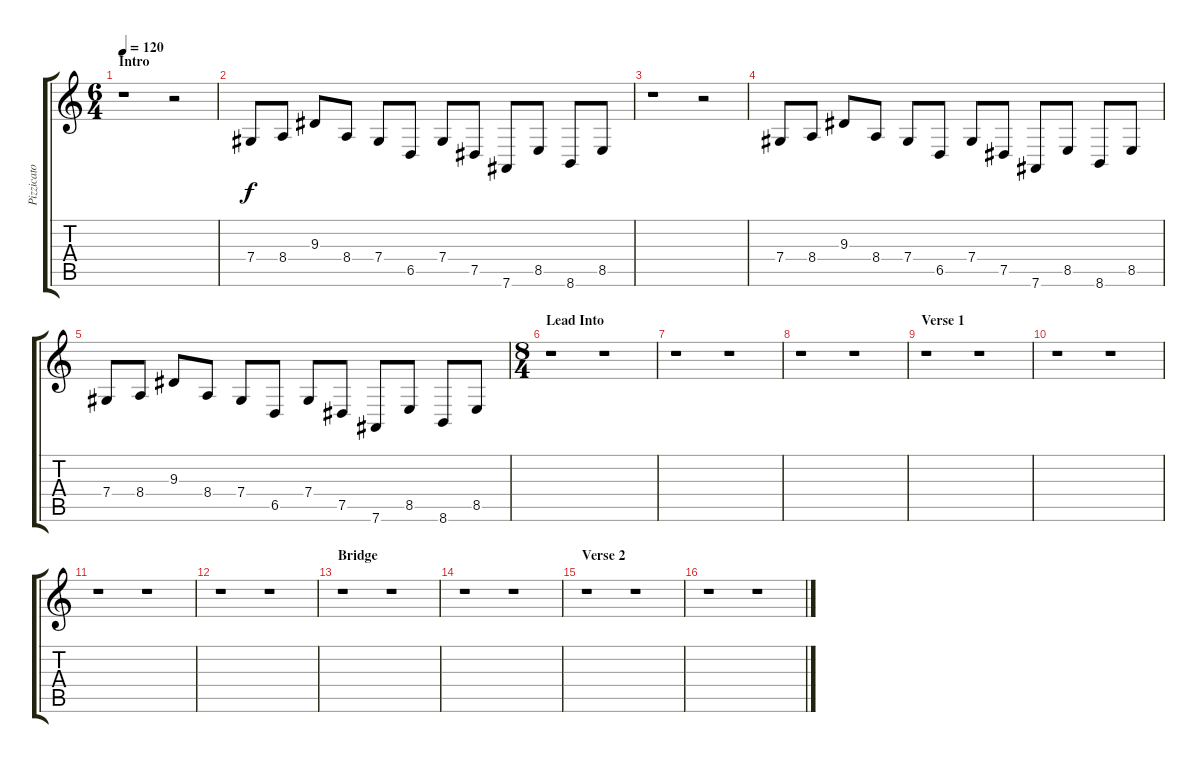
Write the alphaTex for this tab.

\track ("Pizzicato" "Pizzicato") {instrument pizzicatostrings}
\staff {score tabs}
\tuning (Eb4 Bb3 Gb3 Db3 Ab2 Eb2) {hide}
\ts (6 4)
\section ("" "Intro")
\tempo 120
\clef g2
\ks c
r.1{dy f instrument pizzicatostrings} r.2 |
7.4.8 8.4.8 9.3.8 8.4.8 7.4.8 6.5.8 7.4.8 7.5.8 7.6.8 8.5.8 8.6.8 8.5.8 |
r.1 r.2 |
7.4.8 8.4.8 9.3.8 8.4.8 7.4.8 6.5.8 7.4.8 7.5.8 7.6.8 8.5.8 8.6.8 8.5.8 |
7.4.8 8.4.8 9.3.8 8.4.8 7.4.8 6.5.8 7.4.8 7.5.8 7.6.8 8.5.8 8.6.8 8.5.8 |
\ts (8 4)
\section ("" "Lead Into")
r.1 r.1 |
r.1 r.1 |
r.1 r.1 |
\section ("" "Verse 1")
r.1 r.1 |
r.1 r.1 |
r.1 r.1 |
r.1 r.1 |
\section ("" "Bridge")
r.1 r.1 |
r.1 r.1 |
\section ("" "Verse 2")
r.1 r.1 |
r.1 r.1
